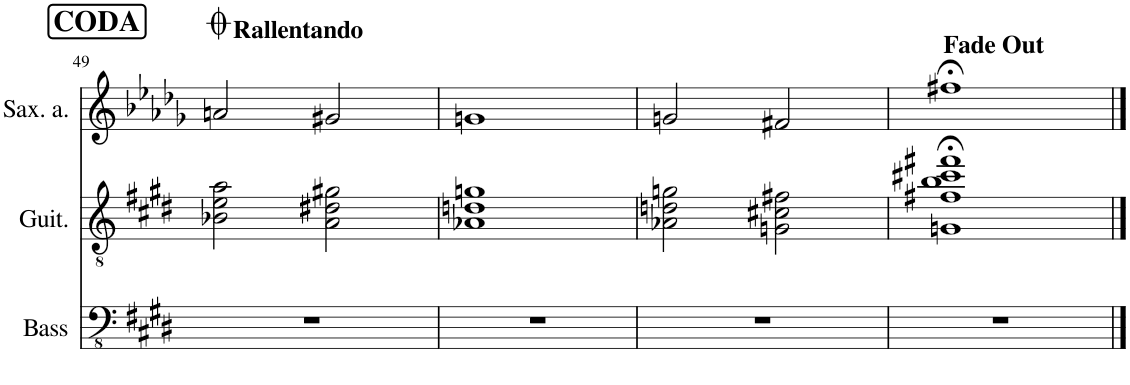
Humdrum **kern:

**kern	**kern	**kern
*part3	*part2	*part1
*staff3	*staff2	*staff1
*I"Bass	*I"Guit.	*I"Sax. a.
*I'Bass	*I'Guit.	*I'Sax. a.
!!LO:PB:g=z
*clefFv4	*clefGv2	*clefG2
*	*	*ITrd5c9
*k[f#c#g#d#]	*k[f#c#g#d#]	*k[b-e-a-d-g-]
*M4/4	*M4/4	*M4/4
!!LO:REH:place=s1:a:B:cj:fs=14:t=CODA
=49	=49	=49
!	!	!LO:TX:a:B:t=Rallentando
1r	2B-X\ 2e\ 2a\	2an/
.	2A\ 2d#X\ 2g#X\	2g#X/
=50	=50	=50
1r	1A-X 1dn 1gn	1gn
=51	=51	=51
1r	2A-X\ 2dn\ 2gn\	2gn/
.	2Gn\ 2c#X\ 2f#X\	2f#X/
=52	=52	=52
!	!	!LO:TX:a:B:t=Fade Out
1r	1Gn;< 1f#X;< 1b;< 1cc#X;< 1ff#X;<	1ff#X;<
==	==	==
*-	*-	*-
